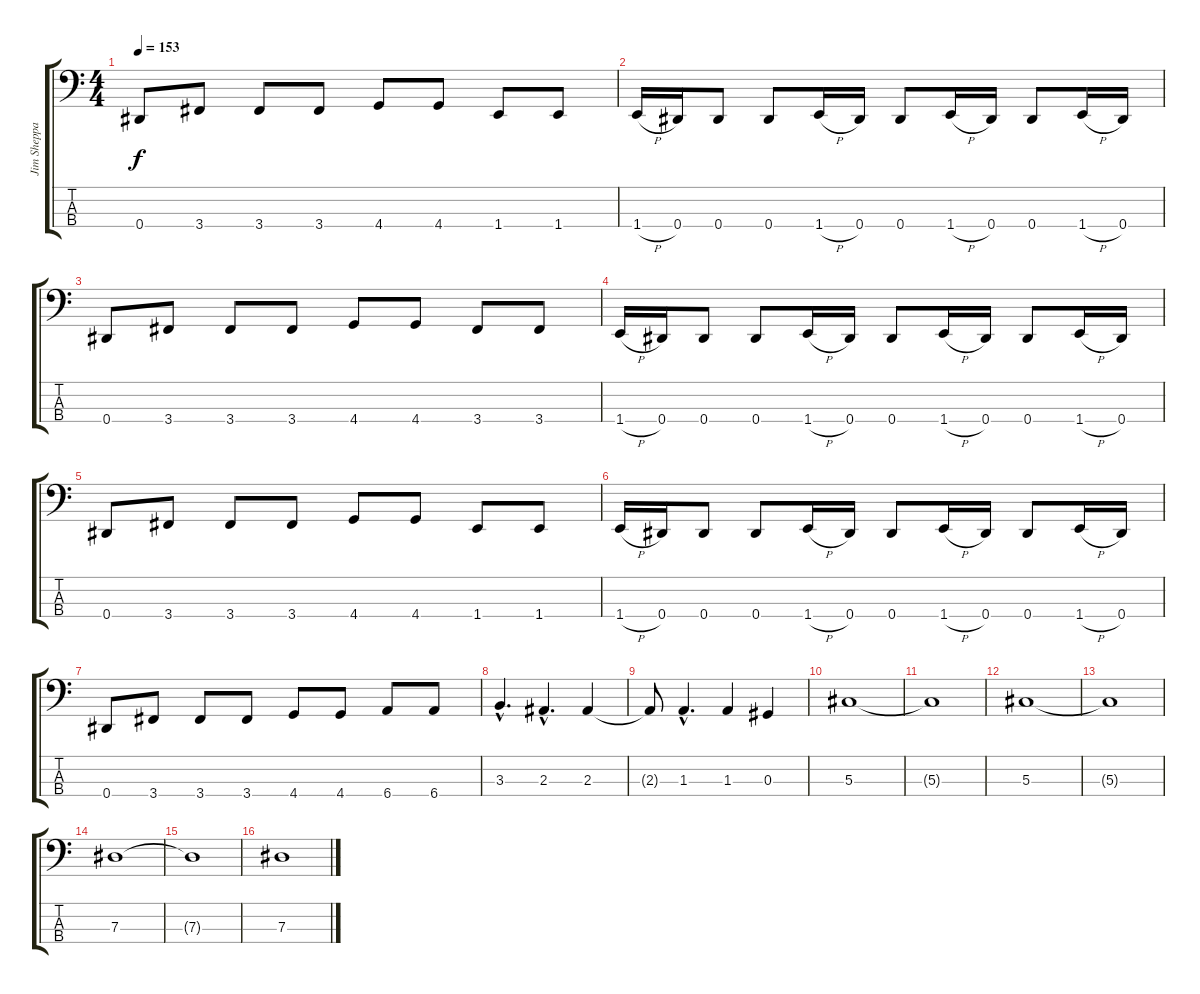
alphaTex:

\track ("Jim Sheppard" "Jim Sheppa") {instrument electricbassfinger}
\staff {score tabs}
\tuning (Gb2 Db2 Ab1 Eb1) {hide}
\ts (4 4)
\tempo 153
\clef f4
\ks c
0.4.8{dy f} 3.4.8 3.4.8 3.4.8 4.4.8 4.4.8 1.4.8 1.4.8 |
1.4{h}.16 0.4.16 0.4.8 0.4.8 1.4{h}.16 0.4.16 0.4.8 1.4{h}.16 0.4.16 0.4.8 1.4{h}.16 0.4.16 |
0.4.8 3.4.8 3.4.8 3.4.8 4.4.8 4.4.8 3.4.8 3.4.8 |
1.4{h}.16 0.4.16 0.4.8 0.4.8 1.4{h}.16 0.4.16 0.4.8 1.4{h}.16 0.4.16 0.4.8 1.4{h}.16 0.4.16 |
0.4.8 3.4.8 3.4.8 3.4.8 4.4.8 4.4.8 1.4.8 1.4.8 |
1.4{h}.16 0.4.16 0.4.8 0.4.8 1.4{h}.16 0.4.16 0.4.8 1.4{h}.16 0.4.16 0.4.8 1.4{h}.16 0.4.16 |
0.4.8 3.4.8 3.4.8 3.4.8 4.4.8 4.4.8 6.4.8 6.4.8 |
3.3{hac}.4{d} 2.3{hac}.4{d} 2.3.4 |
2.3{t}.8 1.3{hac}.4{d} 1.3.4 0.3.4 |
5.3.1 |
5.3{t}.1 |
5.3.1 |
5.3{t}.1 |
7.3.1 |
7.3{t}.1 |
7.3.1
